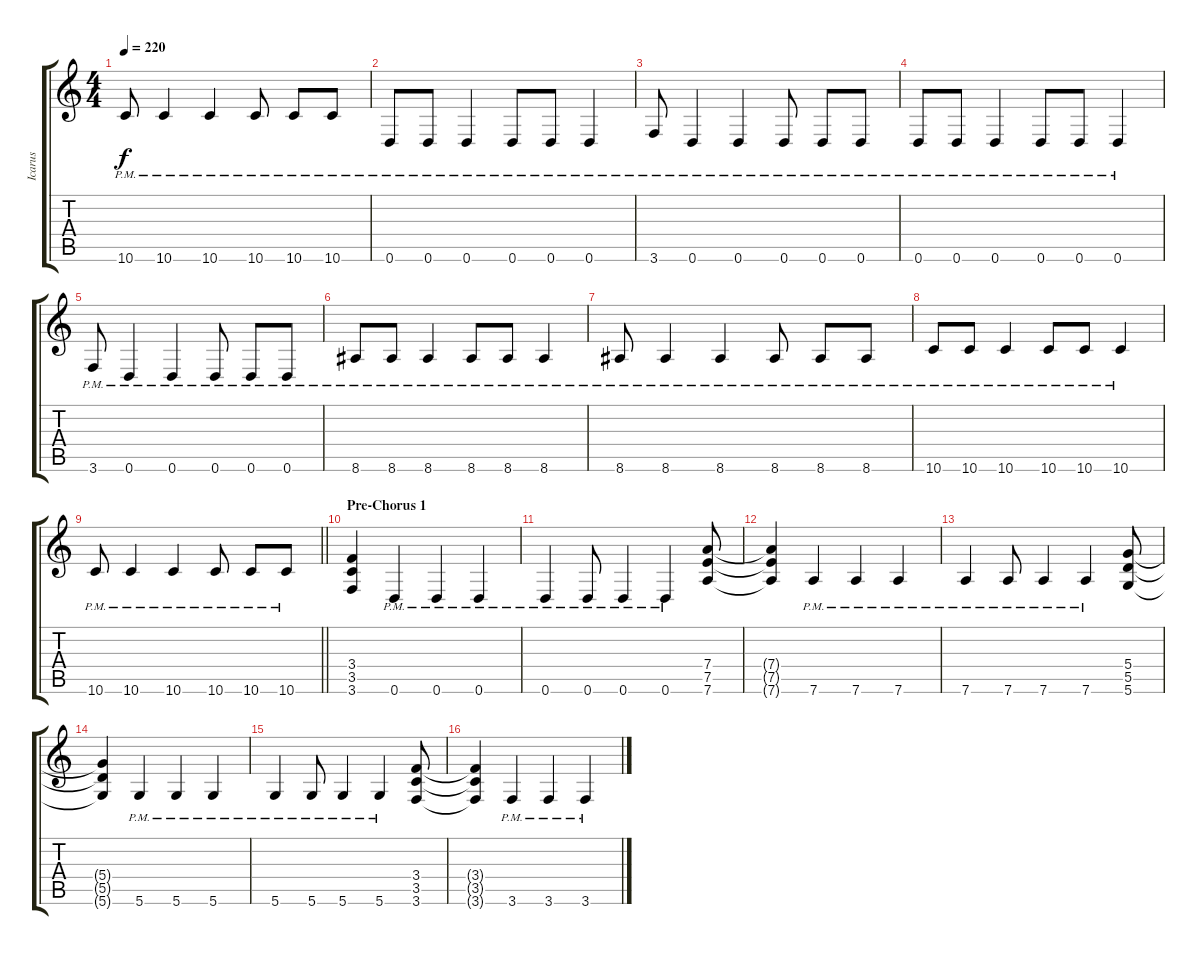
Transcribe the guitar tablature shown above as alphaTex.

\track ("Icarus" "Icarus") {instrument distortionguitar}
\staff {score tabs}
\tuning (E4 B3 G3 D3 A2 D2) {hide}
\ts (4 4)
\tempo 220
\clef g2
\ks c
10.6{pm}.8{dy f} 10.6{pm}.4 10.6{pm}.4 10.6{pm}.8 10.6{pm}.8 10.6{pm}.8 |
0.6{pm}.8 0.6{pm}.8 0.6{pm}.4 0.6{pm}.8 0.6{pm}.8 0.6{pm}.4 |
3.6{pm}.8 0.6{pm}.4 0.6{pm}.4 0.6{pm}.8 0.6{pm}.8 0.6{pm}.8 |
0.6{pm}.8 0.6{pm}.8 0.6{pm}.4 0.6{pm}.8 0.6{pm}.8 0.6{pm}.4 |
3.6{pm}.8 0.6{pm}.4 0.6{pm}.4 0.6{pm}.8 0.6{pm}.8 0.6{pm}.8 |
8.6{pm}.8 8.6{pm}.8 8.6{pm}.4 8.6{pm}.8 8.6{pm}.8 8.6{pm}.4 |
8.6{pm}.8 8.6{pm}.4 8.6{pm}.4 8.6{pm}.8 8.6{pm}.8 8.6{pm}.8 |
10.6{pm}.8 10.6{pm}.8 10.6{pm}.4 10.6{pm}.8 10.6{pm}.8 10.6{pm}.4 |
\barLineRight lightlight
10.6{pm}.8 10.6{pm}.4 10.6{pm}.4 10.6{pm}.8 10.6{pm}.8 10.6{pm}.8 |
\section ("" "Pre-Chorus 1")
(3.4 3.5 3.6).4 0.6{pm}.4 0.6{pm}.4 0.6{pm}.4 |
0.6{pm}.4 0.6{pm}.8 0.6{pm}.4 0.6{pm}.4 (7.4 7.5 7.6).8 |
(7.4{t} 7.5{t} 7.6{t}).4 7.6{pm}.4 7.6{pm}.4 7.6{pm}.4 |
7.6{pm}.4 7.6{pm}.8 7.6{pm}.4 7.6{pm}.4 (5.4 5.5 5.6).8 |
(5.4{t} 5.5{t} 5.6{t}).4 5.6{pm}.4 5.6{pm}.4 5.6{pm}.4 |
5.6{pm}.4 5.6{pm}.8 5.6{pm}.4 5.6{pm}.4 (3.4 3.5 3.6).8 |
(3.4{t} 3.5{t} 3.6{t}).4 3.6{pm}.4 3.6{pm}.4 3.6{pm}.4
